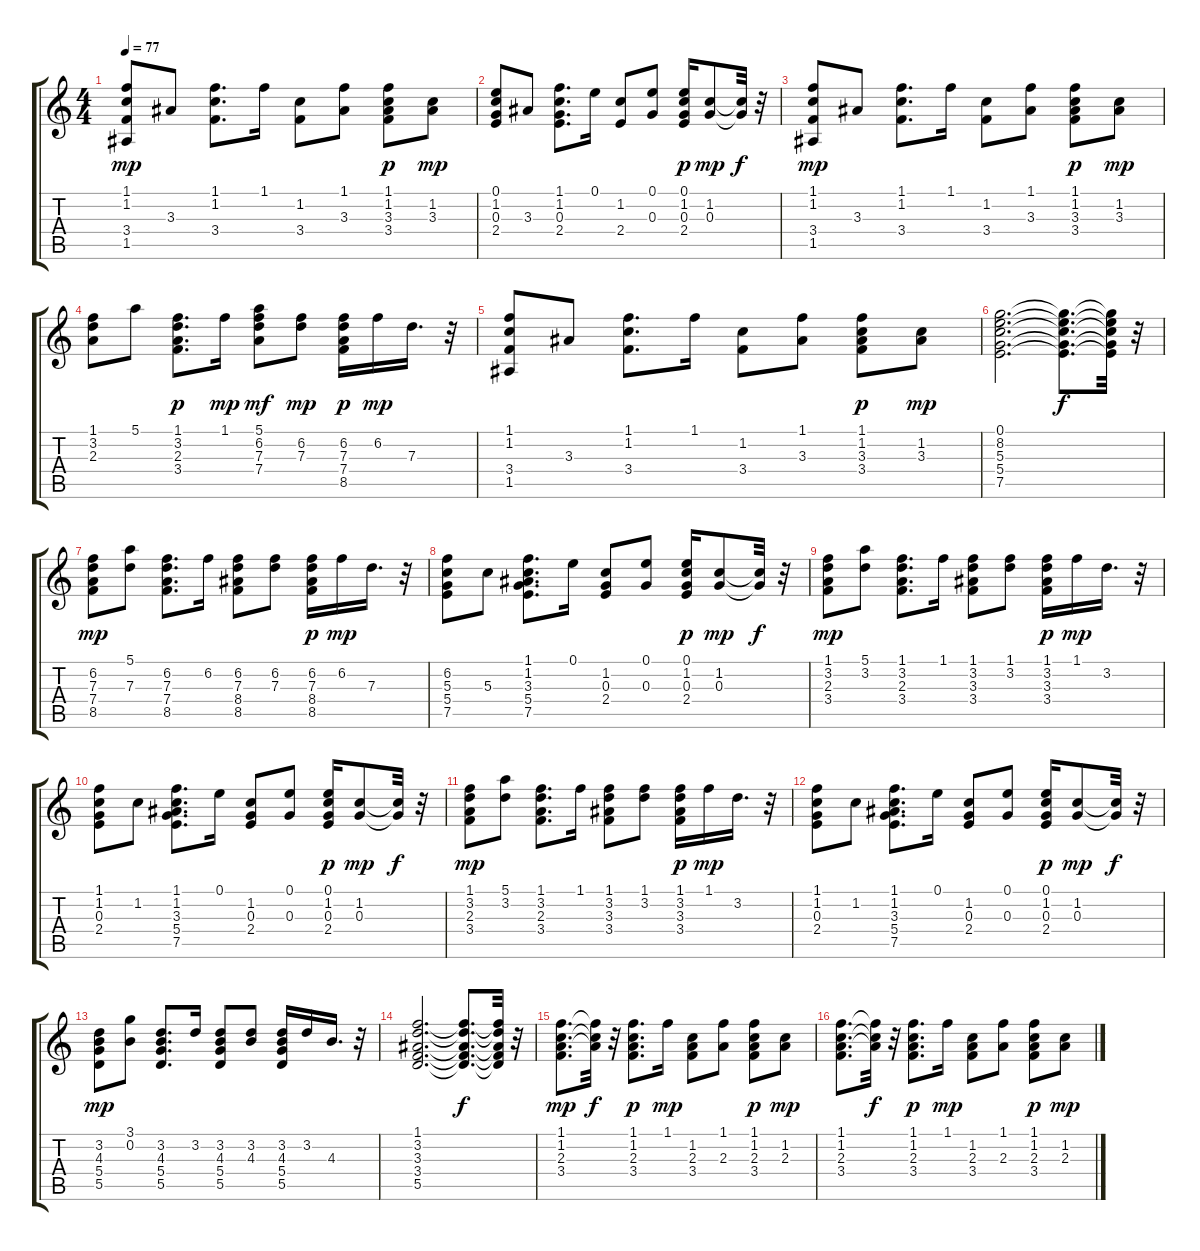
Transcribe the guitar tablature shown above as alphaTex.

\track "" {instrument acousticguitarsteel}
\staff {score tabs}
\tuning (E4 B3 G3 D3 A2 E2) {hide}
\ts (4 4)
\tempo 77
\clef g2
\ks c
(1.1 1.2 3.4 1.5).8{dy mp} 3.3.8 (1.1 1.2 3.4).8{d} 1.1.16 (1.2 3.4).8 (1.1 3.3).8 (1.1 1.2 3.3 3.4).8{dy p} (1.2 3.3).8{dy mp} |
(0.1 1.2 0.3 2.4).8 3.3.8 (1.1 1.2 0.3 2.4).8{d} 0.1.16 (1.2 2.4).8 (0.1 0.3).8 (0.1 1.2 0.3 2.4).16{dy p} (1.2 0.3).8{dy mp} (1.2{t} 0.3{t}).32{dy f} r.32 |
(1.1 1.2 3.4 1.5).8{dy mp} 3.3.8 (1.1 1.2 3.4).8{d} 1.1.16 (1.2 3.4).8 (1.1 3.3).8 (1.1 1.2 3.3 3.4).8{dy p} (1.2 3.3).8{dy mp} |
(1.1 3.2 2.3).8 5.1.8 (1.1 3.2 2.3 3.4).8{d dy p} 1.1.16{dy mp} (5.1 6.2 7.3 7.4).8{dy mf} (6.2 7.3).8{dy mp} (6.2 7.3 7.4 8.5).16{dy p} 6.2.16{dy mp} 7.3.16{d} r.32 |
(1.1 1.2 3.4 1.5).8 3.3.8 (1.1 1.2 3.4).8{d} 1.1.16 (1.2 3.4).8 (1.1 3.3).8 (1.1 1.2 3.3 3.4).8{dy p} (1.2 3.3).8{dy mp} |
(0.1 8.2 5.3 5.4 7.5).2{d} (0.1{t} 8.2{t} 5.3{t} 5.4{t} 7.5{t}).8{d dy f} (0.1{t} 8.2{t} 5.3{t} 5.4{t} 7.5{t}).32 r.32 |
(6.2 7.3 7.4 8.5).8{dy mp} (5.1 7.3).8 (6.2 7.3 7.4 8.5).8{d} 6.2.16 (6.2 7.3 8.4 8.5).8 (6.2 7.3).8 (6.2 7.3 8.4 8.5).16{dy p} 6.2.16{dy mp} 7.3.16{d} r.32 |
(6.2 5.3 5.4 7.5).8 5.3.8 (1.1 1.2 3.3 5.4 7.5).8{d} 0.1.16 (1.2 0.3 2.4).8 (0.1 0.3).8 (0.1 1.2 0.3 2.4).16{dy p} (1.2 0.3).8{dy mp} (1.2{t} 0.3{t}).32{dy f} r.32 |
(1.1 3.2 2.3 3.4).8{dy mp} (5.1 3.2).8 (1.1 3.2 2.3 3.4).8{d} 1.1.16 (1.1 3.2 3.3 3.4).8 (1.1 3.2).8 (1.1 3.2 3.3 3.4).16{dy p} 1.1.16{dy mp} 3.2.16{d} r.32 |
(1.1 1.2 0.3 2.4).8 1.2.8 (1.1 1.2 3.3 5.4 7.5).8{d} 0.1.16 (1.2 0.3 2.4).8 (0.1 0.3).8 (0.1 1.2 0.3 2.4).16{dy p} (1.2 0.3).8{dy mp} (1.2{t} 0.3{t}).32{dy f} r.32 |
(1.1 3.2 2.3 3.4).8{dy mp} (5.1 3.2).8 (1.1 3.2 2.3 3.4).8{d} 1.1.16 (1.1 3.2 3.3 3.4).8 (1.1 3.2).8 (1.1 3.2 3.3 3.4).16{dy p} 1.1.16{dy mp} 3.2.16{d} r.32 |
(1.1 1.2 0.3 2.4).8 1.2.8 (1.1 1.2 3.3 5.4 7.5).8{d} 0.1.16 (1.2 0.3 2.4).8 (0.1 0.3).8 (0.1 1.2 0.3 2.4).16{dy p} (1.2 0.3).8{dy mp} (1.2{t} 0.3{t}).32{dy f} r.32 |
(3.2 4.3 5.4 5.5).8{dy mp} (3.1 0.2).8 (3.2 4.3 5.4 5.5).8{d} 3.2.16 (3.2 4.3 5.4 5.5).8 (3.2 4.3).8 (3.2 4.3 5.4 5.5).16 3.2.16 4.3.16{d} r.32 |
(1.1 3.2 3.3 3.4 5.5).2{d} (1.1{t} 3.2{t} 3.3{t} 3.4{t} 5.5{t}).8{d dy f} (1.1{t} 3.2{t} 3.3{t} 3.4{t} 5.5{t}).32 r.32 |
(1.1 1.2 2.3 3.4).8{d dy mp} (1.1{t} 1.2{t} 2.3{t}).32{dy f} r.32 (1.1 1.2 2.3 3.4).8{d dy p} 1.1.16{dy mp} (1.2 2.3 3.4).8 (1.1 2.3).8 (1.1 1.2 2.3 3.4).8{dy p} (1.2 2.3).8{dy mp} |
(1.1 1.2 2.3 3.4).8{d} (1.1{t} 1.2{t} 2.3{t}).32{dy f} r.32 (1.1 1.2 2.3 3.4).8{d dy p} 1.1.16{dy mp} (1.2 2.3 3.4).8 (1.1 2.3).8 (1.1 1.2 2.3 3.4).8{dy p} (1.2 2.3).8{dy mp}
